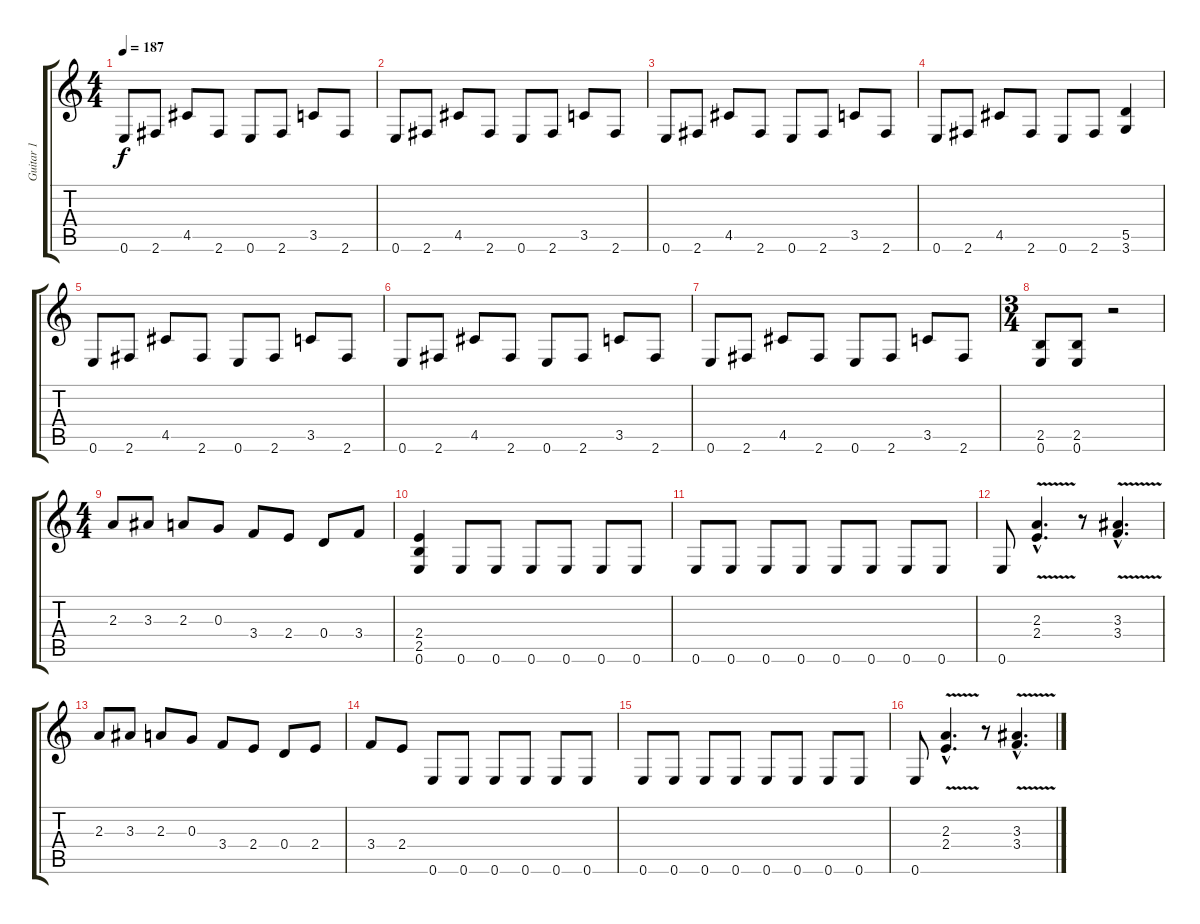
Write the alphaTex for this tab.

\track ("Guitar 1" "Guitar 1") {instrument distortionguitar}
\staff {score tabs}
\tuning (E4 B3 G3 D3 A2 E2) {hide}
\ts (4 4)
\tempo 187
\clef g2
\ks c
0.6.8{dy f} 2.6.8 4.5.8 2.6.8 0.6.8 2.6.8 3.5.8 2.6.8 |
0.6.8 2.6.8 4.5.8 2.6.8 0.6.8 2.6.8 3.5.8 2.6.8 |
0.6.8 2.6.8 4.5.8 2.6.8 0.6.8 2.6.8 3.5.8 2.6.8 |
0.6.8 2.6.8 4.5.8 2.6.8 0.6.8 2.6.8 (5.5 3.6).4 |
0.6.8 2.6.8 4.5.8 2.6.8 0.6.8 2.6.8 3.5.8 2.6.8 |
0.6.8 2.6.8 4.5.8 2.6.8 0.6.8 2.6.8 3.5.8 2.6.8 |
0.6.8 2.6.8 4.5.8 2.6.8 0.6.8 2.6.8 3.5.8 2.6.8 |
\ts (3 4)
(2.5 0.6).8 (2.5 0.6).8 r.2 |
\ts (4 4)
2.3.8 3.3.8 2.3.8 0.3.8 3.4.8 2.4.8 0.4.8 3.4.8 |
(2.4 2.5 0.6).4 0.6.8 0.6.8 0.6.8 0.6.8 0.6.8 0.6.8 |
0.6.8 0.6.8 0.6.8 0.6.8 0.6.8 0.6.8 0.6.8 0.6.8 |
0.6.8 (2.3{v hac} 2.4{v hac}).4{d} r.8 (3.3{v hac} 3.4{v hac}).4{d} |
2.3.8 3.3.8 2.3.8 0.3.8 3.4.8 2.4.8 0.4.8 2.4.8 |
3.4.8 2.4.8 0.6.8 0.6.8 0.6.8 0.6.8 0.6.8 0.6.8 |
0.6.8 0.6.8 0.6.8 0.6.8 0.6.8 0.6.8 0.6.8 0.6.8 |
0.6.8 (2.3{v hac} 2.4{v hac}).4{d} r.8 (3.3{v hac} 3.4{v hac}).4{d}
